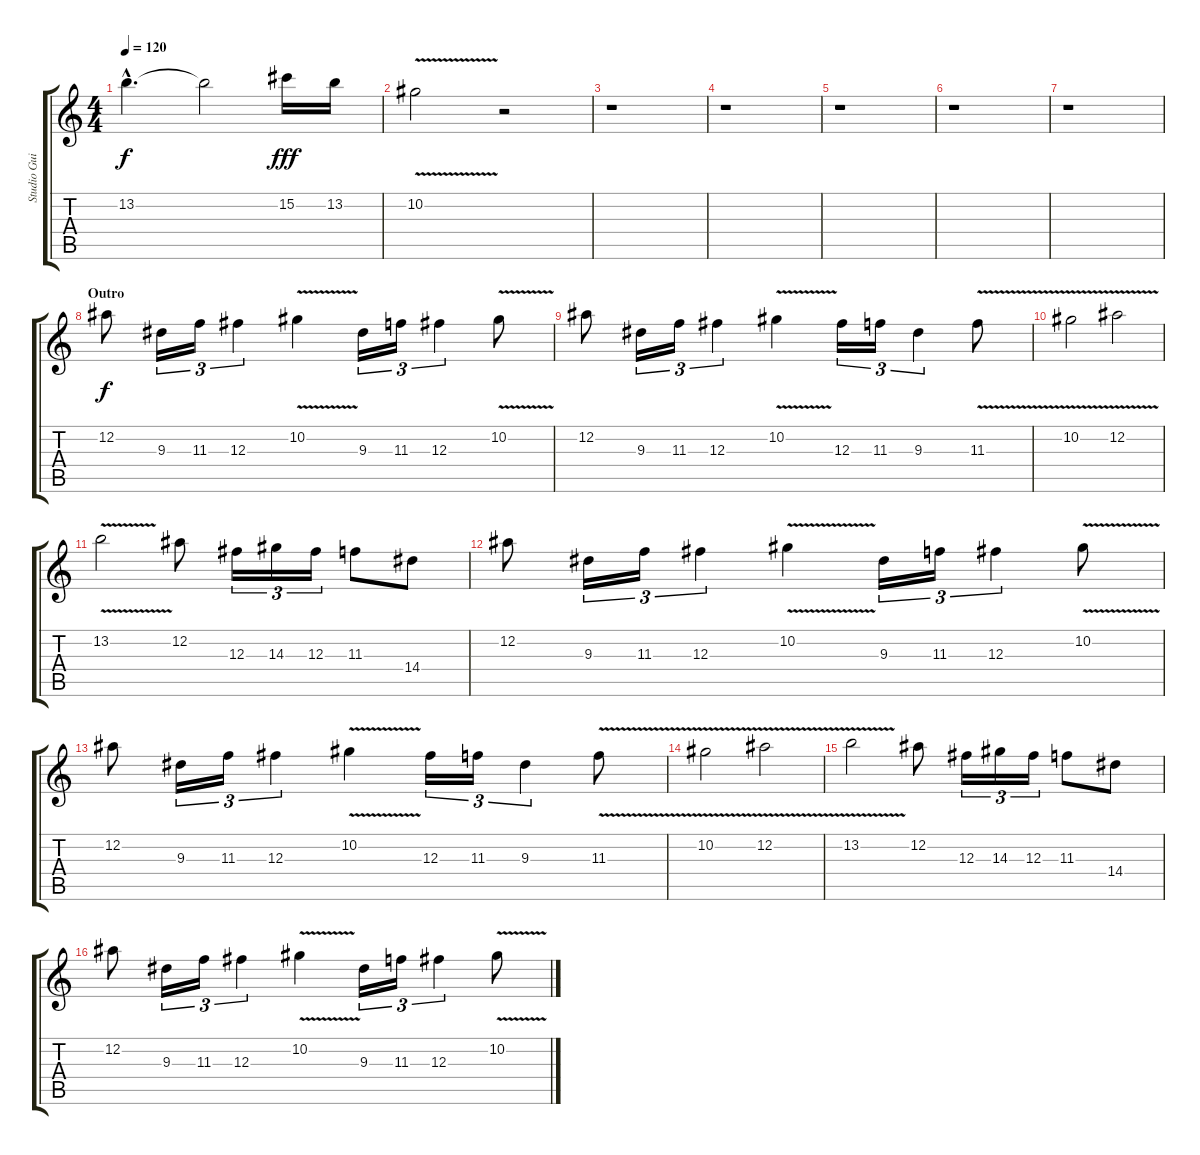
\track ("Studio Guitar/Vocals" "Studio Gui") {instrument distortionguitar}
\staff {score tabs}
\tuning (Eb4 Bb3 Gb3 Db3 Ab2 Eb2) {hide}
\ts (4 4)
\tempo 120
\clef g2
\ks c
13.2{hac t}.4{d dy f} 13.2{t}.2 15.2.16{dy fff} 13.2.16 |
10.2{v}.2 r.2 |
r.1 |
r.1 |
r.1 |
r.1 |
r.1 |
\section ("" "Outro")
12.2.8{dy f volume 14 balance 12 instrument distortionguitar} 9.3.16{tu (3 2)} 11.3.16{tu (3 2)} 12.3.4{tu (3 2)} 10.2{v}.4 9.3.16{tu (3 2)} 11.3.16{tu (3 2)} 12.3.4{tu (3 2)} 10.2{v}.8 |
12.2.8 9.3.16{tu (3 2)} 11.3.16{tu (3 2)} 12.3.4{tu (3 2)} 10.2{v}.4 12.3.16{tu (3 2)} 11.3.16{tu (3 2)} 9.3.4{tu (3 2)} 11.3{v}.8 |
10.2{v}.2 12.2{v}.2 |
13.2{v}.2 12.2.8 12.3.16{tu (3 2)} 14.3.16{tu (3 2)} 12.3.16{tu (3 2)} 11.3.8 14.4.8 |
12.2.8 9.3.16{tu (3 2)} 11.3.16{tu (3 2)} 12.3.4{tu (3 2)} 10.2{v}.4 9.3.16{tu (3 2)} 11.3.16{tu (3 2)} 12.3.4{tu (3 2)} 10.2{v}.8 |
12.2.8 9.3.16{tu (3 2)} 11.3.16{tu (3 2)} 12.3.4{tu (3 2)} 10.2{v}.4 12.3.16{tu (3 2)} 11.3.16{tu (3 2)} 9.3.4{tu (3 2)} 11.3{v}.8 |
10.2{v}.2 12.2{v}.2 |
13.2{v}.2 12.2.8 12.3.16{tu (3 2)} 14.3.16{tu (3 2)} 12.3.16{tu (3 2)} 11.3.8 14.4.8 |
12.2.8{volume 7 balance 12} 9.3.16{tu (3 2)} 11.3.16{tu (3 2)} 12.3.4{tu (3 2)} 10.2{v}.4 9.3.16{tu (3 2)} 11.3.16{tu (3 2)} 12.3.4{tu (3 2)} 10.2{v}.8
